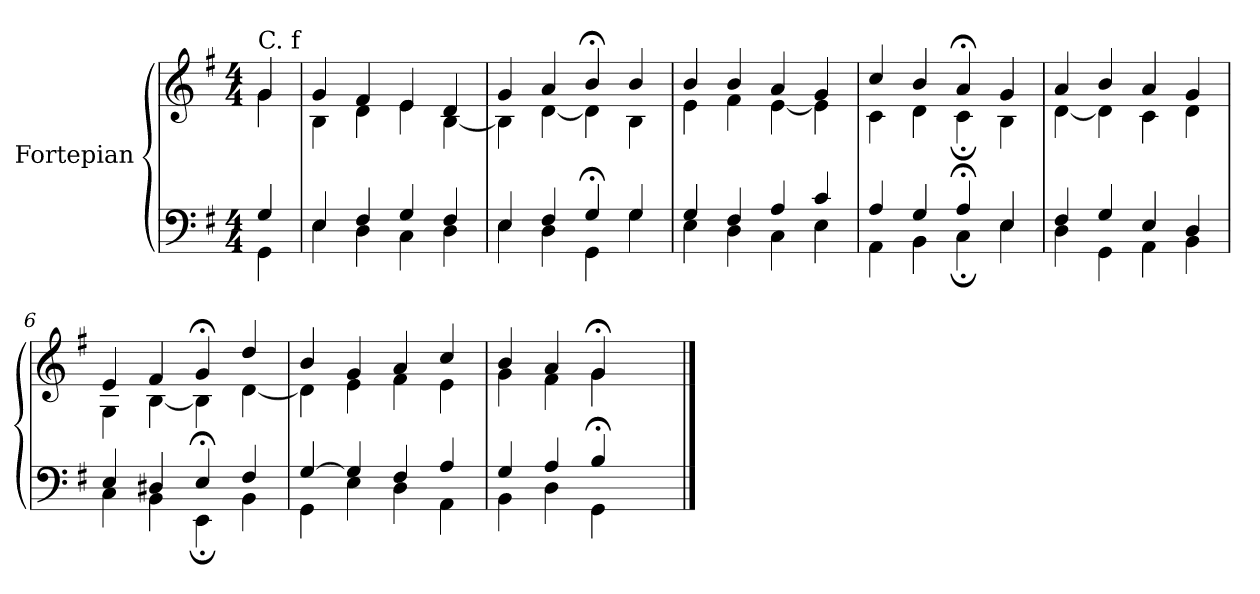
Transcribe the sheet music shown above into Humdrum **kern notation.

**kern	**kern
*part1	*part1
*staff2	*staff1
*I"Fortepian	*
*clefF4	*clefG2
*k[f#]	*k[f#]
*G:	*G:
*M4/4	*M4/4
=	=
*^	*^
!	!	!LO:TX:a:t=C. f	!
4G/	4GG\	4g/	4g\
=1	=1	=1	=1
4E/	4E\	4g/	4B\
4F#/	4D\	4f#/	4d\
4G/	4C\	4e/	4e\
4F#/	4D\	4d/	[4B\
=2	=2	=2	=2
4E/	4E\	4g/	4B\]
4F#/	4D\	4a/	[4d\
4G;</	4GG\	4b;</	4d\]
4G/	4G\	4b/	4B\
=3	=3	=3	=3
4G/	4E\	4b/	4e\
4F#/	4D\	4b/	4f#\
4A/	4C\	4a/	[4e\
4c/	4E\	4g/	4e\]
=4	=4	=4	=4
4A/	4AA\	4cc/	4c\
4G/	4BB\	4b/	4d\
4A;</	4C;<\	4a;</	4c;<\
4E/	4E\	4g/	4B\
=5	=5	=5	=5
4F#/	4D\	4a/	[4d\
4G/	4GG\	4b/	4d\]
4E/	4AA\	4a/	4c\
4D/	4BB\	4g/	4d\
=6	=6	=6	=6
4E/	4C\	4e/	4G\
4D#X/	4BB\	4f#/	[4B\
4E;</	4EE;<\	4g;</	4B\]
4F#/	4BB\	4dd/	[4d\
=7	=7	=7	=7
[4G/	4GG\	4b/	4d\]
4G/]	4E\	4g/	4e\
4F#/	4D\	4a/	4f#\
4A/	4AA\	4cc/	4e\
=8	=8	=8	=8
4G/	4BB\	4b/	4g\
4A/	4D\	4a/	4f#\
4B;</	4GG\	4g;</	4g\
4ryy	4ryy	4ryy	4ryy
*v	*v	*	*
*	*v	*v
==	==
*-	*-
